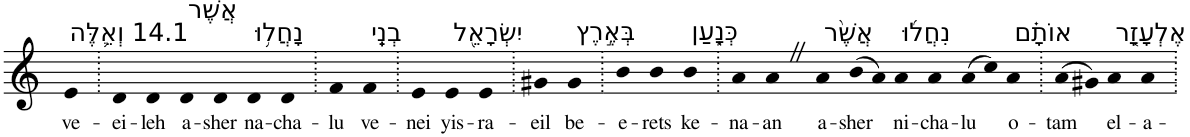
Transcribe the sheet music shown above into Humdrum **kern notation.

**kern	**text
*part1	*part1
*staff1	*staff1
*I"Piano	*
*I'Pno	*
*clefG2	*
*k[]	*
=1	=1
!LO:TX:a:t=14.1 וְאֵ֛לֶּה	!
!	!LO:LY:b
4e	ve-
=2.	=2.
!	!LO:LY:b
4d	-ei-
!	!LO:LY:b
4d	-leh
!LO:TX:a:t=אֲשֶׁר	!
!	!LO:LY:b
4d	a-
!	!LO:LY:b
4d	-sher
!LO:TX:a:t=נָחֲל֥וּ	!
!	!LO:LY:b
4d	na-
!	!LO:LY:b
4d	-cha-
=3.	=3.
!	!LO:LY:b
4f	-lu
!LO:TX:a:t=בְנֵֽי	!
!	!LO:LY:b
4f	ve-
=4.	=4.
!	!LO:LY:b
4e	-nei
!LO:TX:a:t=יִשְׂרָאֵ֖ל	!
!	!LO:LY:b
4e	yis-
!	!LO:LY:b
4e	-ra-
=5.	=5.
!	!LO:LY:b
4g#X	-eil
!LO:TX:a:t=בְּאֶ֣רֶץ	!
!	!LO:LY:b
4g#	be-
=6.	=6.
!	!LO:LY:b
4b	-e-
!	!LO:LY:b
4b	-rets
!LO:TX:a:t=כְּנָ֑עַן	!
!	!LO:LY:b
4b	ke-
=7.	=7.
!	!LO:LY:b
4a	-na-
!	!LO:LY:b
4aZ	-an
!LO:TX:a:t=אֲשֶׁ֨ר	!
!	!LO:LY:b
4a	a-
!	!LO:LY:b
(>8b	-sher
8a)	.
!LO:TX:a:t=נִחֲל֜וּ	!
!	!LO:LY:b
4a	ni-
!	!LO:LY:b
4a	-cha-
!	!LO:LY:b
(>8a	-lu
8cc)	.
!LO:TX:a:t=אוֹתָ֗ם	!
!	!LO:LY:b
4a	o-
=8.	=8.
!	!LO:LY:b
(>8a	-tam
8g#X)	.
!LO:TX:a:t=אֶלְעָזָ֤ר	!
!	!LO:LY:b
4a	el-
!	!LO:LY:b
4a	-a-
=.	=.
*-	*-
